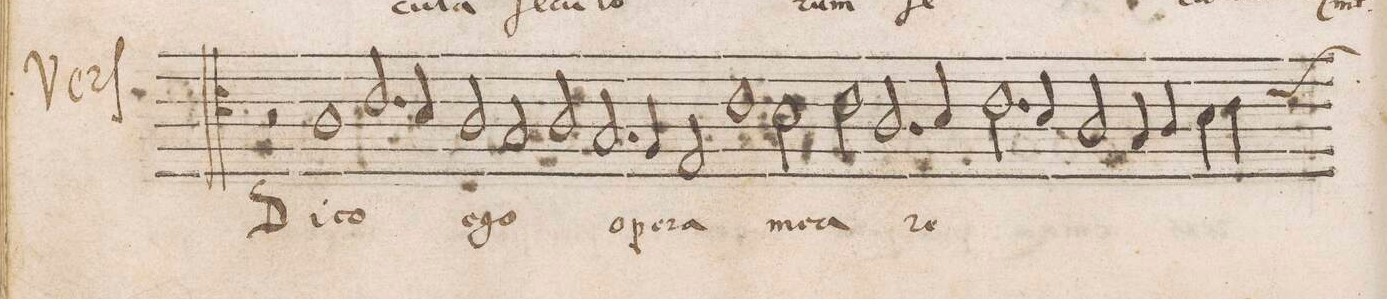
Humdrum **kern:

**kern	**text
*I"ALTVS	*
*clefC3	*
*k[]	*
*met(C|)	*
*M2/1	*
2r	.
1A	Di-
2.c/	-co
=42	=42
4B/	.
2A/	e-
2G/	-go
2A/	.
=43	=43
2.G/	o-
4F/	-pe-
2E/	-ra
1c	.
=44	=44
2B/	me-
2c\	-a
2.A/	re-
=45	=45
4B/	.
2.c\	.
4B/	.
2A/	.
=46	=46
4G/	.
4A/	.
4B\	.
*custos:d	*
4c\	.
*-	*-
